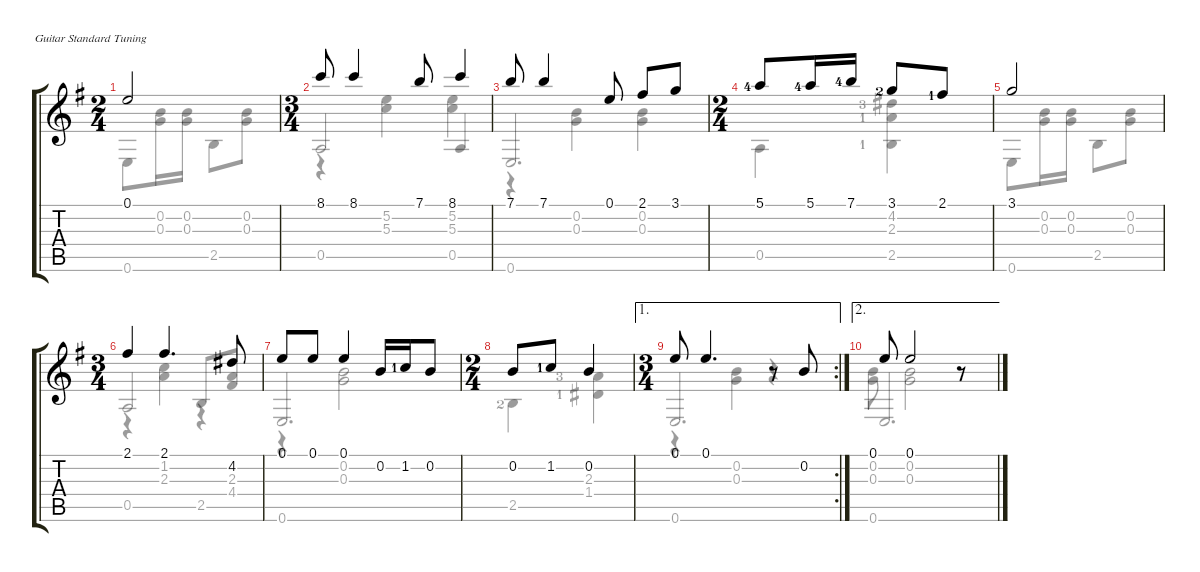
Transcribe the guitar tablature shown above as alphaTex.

\defaultSystemsLayout 4
\hideDynamics
\singleTrackTrackNamePolicy hidden
\multiTrackTrackNamePolicy hidden
\firstSystemTrackNameMode fullname
\firstSystemTrackNameOrientation horizontal
\otherSystemsTrackNameOrientation horizontal
\track ("Nylon Guitar" "Nylon Guit") {instrument acousticguitarnylon}
\staff {score tabs}
\tuning (E4 B3 G3 D3 A2 E2)
\voice
\ts (2 4)
\tempo (100 hide)
\clef g2
\ks eminor
0.1.2{dy mf} |
\ts (3 4)
8.1.8 8.1.4 7.1.8 8.1.4 |
7.1.8 7.1.4 0.1.8 2.1.8 3.1.8 |
\ts (2 4)
5.1{lf 5}.8 5.1{lf 5}.16 7.1{lf 5}.16 3.1{lf 3}.8 2.1{lf 2}.8 |
3.1.2 |
\ts (3 4)
2.1.4 2.1.4{d} 4.2.8 |
0.1.8 0.1.8 0.1.4 0.2.16 1.2{lf 2}.16 0.2.8 |
\ts (2 4)
0.2.8 1.2{lf 2}.8 0.2.4 |
\ae 1
\rc 2
\ts (3 4)
0.1.8 0.1.4{d} r.8 0.2.8 |
\ae 2
0.1.8 0.1.2 r.8
\voice
\clef g2
\ottava regular
\simile none
\ks eminor
0.6.8{dy mf} (0.3 0.2).16 (0.2 0.3).16 2.5.8 (0.3 0.2).8 |
0.5.2{beam invert} 0.5.4{beam invert} |
0.6.2{d beam invert} |
0.5.4 (2.5{lf 2} 4.2{lf 4} 2.3{lf 2}).4 |
0.6.8 (0.3 0.2).16 (0.2 0.3).16 2.5.8 (0.3 0.2).8 |
0.5.2{beam invert} 2.5.8{beam invert} (4.4 2.3).8 |
0.6.2{d beam invert} |
2.5{lf 3}.4 (1.4{lf 2} 2.3{lf 4}).4 |
0.6.2{d beam invert} |
0.6.2{d beam invert}
\voice
\clef g2
\ottava regular
\simile none
\ks eminor
|
r.4 (5.2 5.3).4 (5.3 5.2).4 |
r.4 (0.3 0.2).4 (0.2 0.3).4 |
|
|
r.4 (1.2 2.3).4 r.4 |
r.4 (0.3 0.2).2 |
|
r.4 (0.2 0.3).4 r.4 |
(0.3 0.2).8 (0.2 0.3).2 r.8
